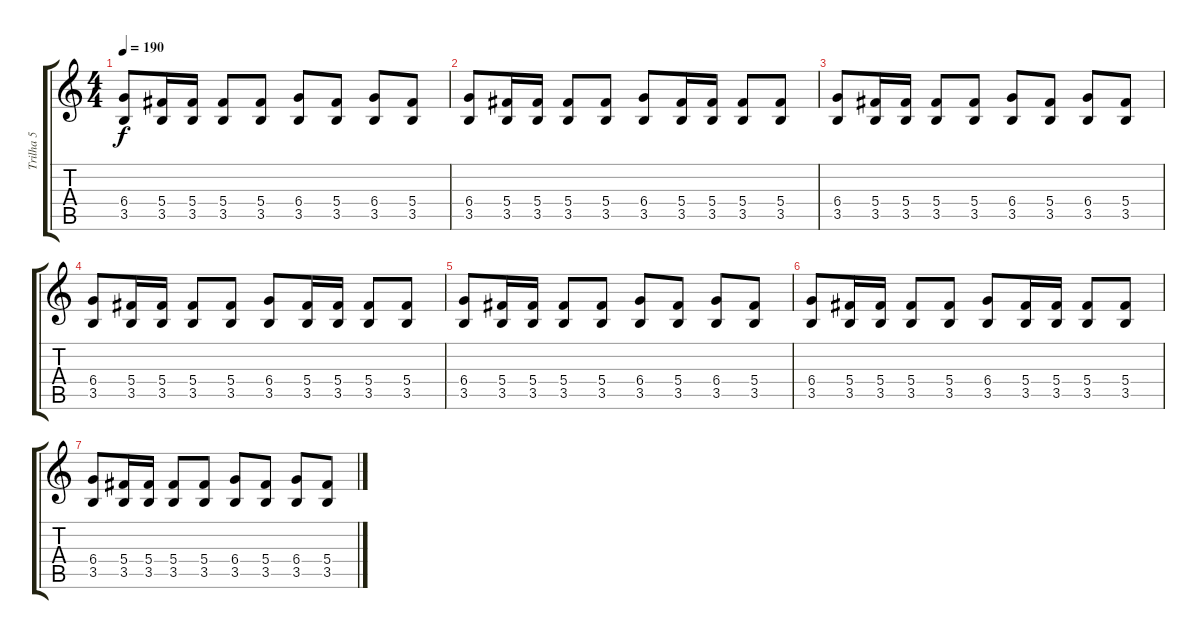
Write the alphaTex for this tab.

\track ("Trilha 5" "Trilha 5") {instrument distortionguitar}
\staff {score tabs}
\tuning (Eb4 Bb3 Gb3 Db3 Ab2 Eb2) {hide}
\ts (4 4)
\tempo 190
\clef g2
\ks c
(6.4 3.5).8{dy f} (5.4 3.5).16 (5.4 3.5).16 (5.4 3.5).8 (5.4 3.5).8 (6.4 3.5).8 (5.4 3.5).8 (6.4 3.5).8 (5.4 3.5).8 |
(6.4 3.5).8 (5.4 3.5).16 (5.4 3.5).16 (5.4 3.5).8 (5.4 3.5).8 (6.4 3.5).8 (5.4 3.5).16 (5.4 3.5).16 (5.4 3.5).8 (5.4 3.5).8 |
(6.4 3.5).8 (5.4 3.5).16 (5.4 3.5).16 (5.4 3.5).8 (5.4 3.5).8 (6.4 3.5).8 (5.4 3.5).8 (6.4 3.5).8 (5.4 3.5).8 |
(6.4 3.5).8 (5.4 3.5).16 (5.4 3.5).16 (5.4 3.5).8 (5.4 3.5).8 (6.4 3.5).8 (5.4 3.5).16 (5.4 3.5).16 (5.4 3.5).8 (5.4 3.5).8 |
(6.4 3.5).8 (5.4 3.5).16 (5.4 3.5).16 (5.4 3.5).8 (5.4 3.5).8 (6.4 3.5).8 (5.4 3.5).8 (6.4 3.5).8 (5.4 3.5).8 |
(6.4 3.5).8 (5.4 3.5).16 (5.4 3.5).16 (5.4 3.5).8 (5.4 3.5).8 (6.4 3.5).8 (5.4 3.5).16 (5.4 3.5).16 (5.4 3.5).8 (5.4 3.5).8 |
(6.4 3.5).8 (5.4 3.5).16 (5.4 3.5).16 (5.4 3.5).8 (5.4 3.5).8 (6.4 3.5).8 (5.4 3.5).8 (6.4 3.5).8 (5.4 3.5).8
